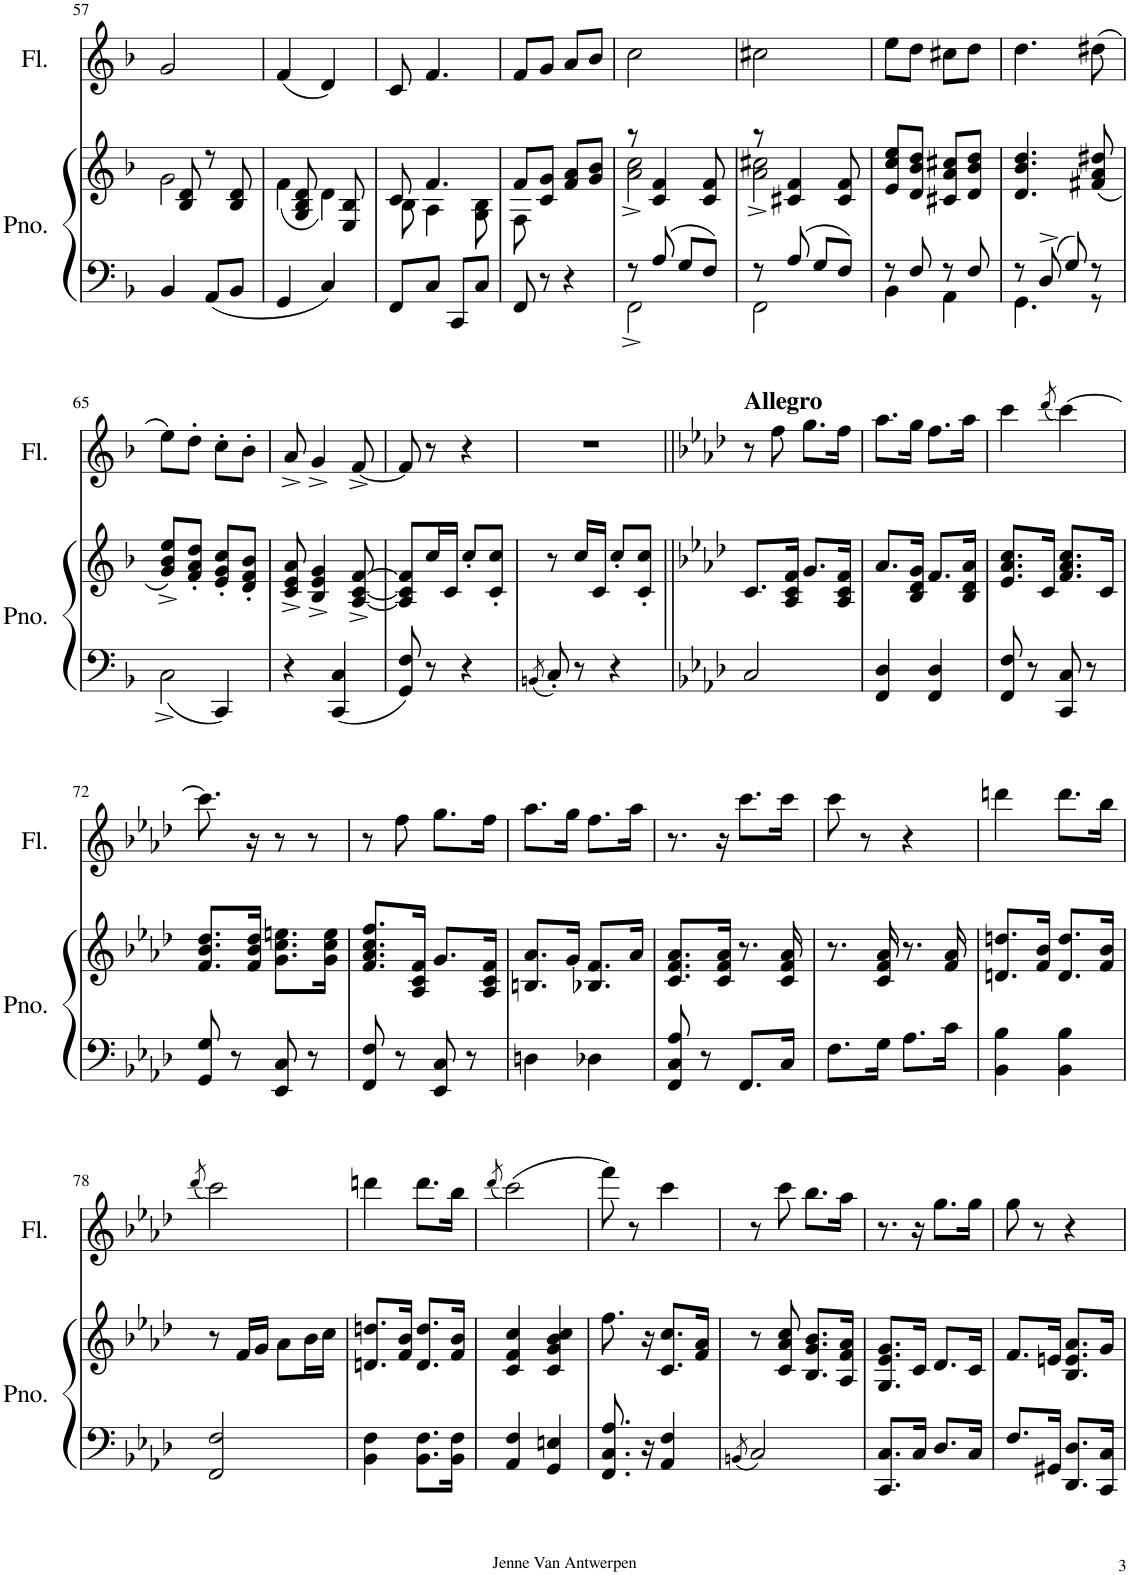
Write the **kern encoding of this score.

**kern	**kern	**kern
*part2	*part2	*part1
*staff3	*staff2	*staff1
*I"Piano	*	*I"Flute
*I'Pno.	*	*I'Fl.
!!LO:PB:g=z
*clefF4	*clefG2	*clefG2
*k[b-]	*k[b-]	*k[b-]
*M2/4	*M2/4	*M2/4
=57	=57	=57
*	*^	*
4BB-/	8ryy	2g\	2g/
.	8B-/ 8d/	.	.
8AA/L	8r	.	.
8BB-/J	8B-/ 8d/	.	.
=58	=58	=58	=58
4GG/	8ryy	(4f\	(4f/
.	8G/ 8B-/ 8d/	.	.
4C/	8ryy	4d\)	4d/)
.	8E/ 8B-/	.	.
=59	=59	=59	=59
8FF/L	8c/	8B-\	8c/
8C/J	4.f/	4A\	4.f/
8CC/L	.	.	.
8C/J	.	8G\ 8B-\	.
=60	=60	=60	=60
8FF/	8f/L	8F\	8f/L
8r	8c/ 8g/J	8ryy	8g/J
4r	8f/ 8a/L	4ryy	8a/L
.	8g/ 8b-/J	.	8b-/J
=61	=61	=61	=61
*^	*	*	*
8r	2FF^\	8r	2a\^ 2cc\^	2cc\
8A/	.	4c/ 4f/	.	.
8G/L	.	.	.	.
8F/J	.	8c/ 8f/	.	.
=62	=62	=62	=62	=62
8r	2FF\	8r	2a\^ 2cc#X\^	2cc#X\
8A/	.	4c#X/ 4f/	.	.
8G/L	.	.	.	.
8F/J	.	8c#/ 8f/	.	.
*	*	*v	*v	*
=63	=63	=63	=63
8r	4BB-\	8e/ 8cc/ 8ee/L	8ee\L
8F/	.	8d/ 8b-/ 8dd/J	8dd\J
8r	4AA\	8c#X/ 8a/ 8cc#X/L	8cc#X\L
8F/	.	8d/ 8b-/ 8dd/J	8dd\J
=64	=64	=64	=64
8r	4.GG\	4.d/ 4.b-/ 4.dd/	4.dd\
8D^/	.	.	.
8G/	.	.	.
8r	8r	(8f#X/ 8a/ 8dd#X/	(8dd#X\
!!LO:LB:g=z
=65	=65	=65	=65
4ryy	2C^\	8g/^ 8b-/^ 8ee/^L)	8ee\L)
.	.	8f/' 8a/' 8dd/'J	8dd'\J
4CC/	.	8e/' 8g/' 8cc/'L	8cc'\L
.	.	8d/' 8f/' 8b-/'J	8b-'\J
*v	*v	*	*
=66	=66	=66
4r	8c/^ 8e/^ 8a/^	8a^/
.	4B-/^ 4e/^ 4g/^	4g^/
4CC/ 4C/	.	.
.	[8A/^ [8c/^ [8f/^	[8f^/
=67	=67	=67
8GG/ 8F/	8A/] 8c/] 8f/]L	8f/]
8r	16cc/L	8r
.	16c/JJ	.
4r	8cc'/L	4r
.	8c/' 8cc/'J	.
=68	=68	=68
8qBBn/	.	.
8C'/	8r	2r
8r	16cc/LL	.
.	16c/JJ	.
4r	8cc'/L	.
.	8c/' 8cc/'J	.
=69||	=69||	=69||
*k[b-e-a-d-]	*k[b-e-a-d-]	*k[b-e-a-d-]
!	!	!LO:TX:a:B:t=Allegro
2C/	8.c/L	8r
.	.	8ff\
.	16A-/ 16c/ 16f/Jk	.
.	8.g/L	8.gg\L
.	16A-/ 16c/ 16f/Jk	16ff\Jk
=70	=70	=70
4FF/ 4D-/	8.a-/L	8.aa-\L
.	16B-/ 16d-/ 16g/Jk	16gg\Jk
4FF/ 4D-/	8.f/L	8.ff\L
.	16B-/ 16d-/ 16a-/Jk	16aa-\Jk
=71	=71	=71
8FF/ 8F/	8.e-/ 8.a-/ 8.cc/L	4ccc\
8r	.	.
.	16c/Jk	.
.	.	(8qddd-/
8CC/ 8C/	8.f/ 8.a-/ 8.cc/L	[4ccc\)
8r	.	.
.	16c/Jk	.
!!LO:LB:g=z
=72	=72	=72
8GG/ 8G/	8.f/ 8.b-/ 8.dd-/L	8.ccc\]
8r	.	.
.	16f/ 16b-/ 16dd-/Jk	16r
8EE-/ 8C/	8.g\ 8.cc\ 8.een\L	8r
8r	.	8r
.	16g\ 16cc\ 16ee\Jk	.
=73	=73	=73
8FF/ 8F/	8.f/ 8.a-/ 8.cc/ 8.ff/L	8r
8r	.	8ff\
.	16A-/ 16c/ 16f/Jk	.
8EE-/ 8C/	8.g/L	8.gg\L
8r	.	.
.	16A-/ 16c/ 16f/Jk	16ff\Jk
=74	=74	=74
4Dn\	8.Bn/ 8.a-/L	8.aa-\L
.	16g/Jk	16gg\Jk
4D-X\	8.B-X/ 8.f/L	8.ff\L
.	16a-/Jk	16aa-\Jk
=75	=75	=75
8FF/ 8C/ 8A-/	8.c/ 8.f/ 8.a-/L	8.r
8r	.	.
.	16c/ 16f/ 16a-/Jk	16r
8.FF/L	8.r	8.ccc\L
16C/Jk	16c/ 16f/ 16a-/	16ccc\Jk
=76	=76	=76
8.F\L	8.r	8ccc\
.	.	8r
16G\Jk	16c/ 16f/ 16a-/	.
8.A-\L	8.r	4r
16c\Jk	16f/ 16a-/	.
=77	=77	=77
4BB-\ 4B-\	8.dn/ 8.ddn/L	4dddn\
.	16f/ 16b-/Jk	.
4BB-\ 4B-\	8.d/ 8.dd/L	8.ddd\L
.	16f/ 16b-/Jk	16bb-\Jk
!!LO:LB:g=z
=78	=78	=78
.	.	(8qddd-/
2FF/ 2F/	8r	2ccc\)
.	16f/LL	.
.	16g/JJ	.
.	8a-\L	.
.	16b-\L	.
.	16cc\JJ	.
=79	=79	=79
4BB-\ 4F\	8.dn/ 8.ddn/L	4dddn\
.	16f/ 16b-/Jk	.
8.BB-\ 8.F\L	8.d/ 8.dd/L	8.ddd\L
16BB-\ 16F\Jk	16f/ 16b-/Jk	16bb-\Jk
=80	=80	=80
.	.	(8qddd-/
4AA-/ 4F/	4c/ 4f/ 4cc/	(2ccc\)
4GG/ 4En/	4c/ 4g/ 4b-/ 4cc/	.
=81	=81	=81
8.FF/ 8.C/ 8.A-/	8.ff\	8fff\)
.	.	8r
16r	16r	.
4AA-/ 4F/	8.c/ 8.cc/L	4ccc\
.	16f/ 16a-/Jk	.
=82	=82	=82
8qBBn/	.	.
2C/	8r	8r
.	8c/ 8a-/ 8cc/	8ccc\
.	8.B-/ 8.g/ 8.b-/L	8.bb-\L
.	16A-/ 16f/ 16a-/Jk	16aa-\Jk
=83	=83	=83
8.CC/ 8.C/L	8.G/ 8.e-/ 8.g/L	8.r
16C/Jk	16c/Jk	16r
8.D-/L	8.d-/L	8.gg\L
16C/Jk	16c/Jk	16gg\Jk
=84	=84	=84
8.F/L	8.f/L	8gg\
.	.	8r
16GG#X/Jk	16en/Jk	.
8.DD-/ 8.D-/L	8.B-/ 8.e/ 8.a-/L	4r
16CC/ 16C/Jk	16g/Jk	.
=	=	=
*-	*-	*-
